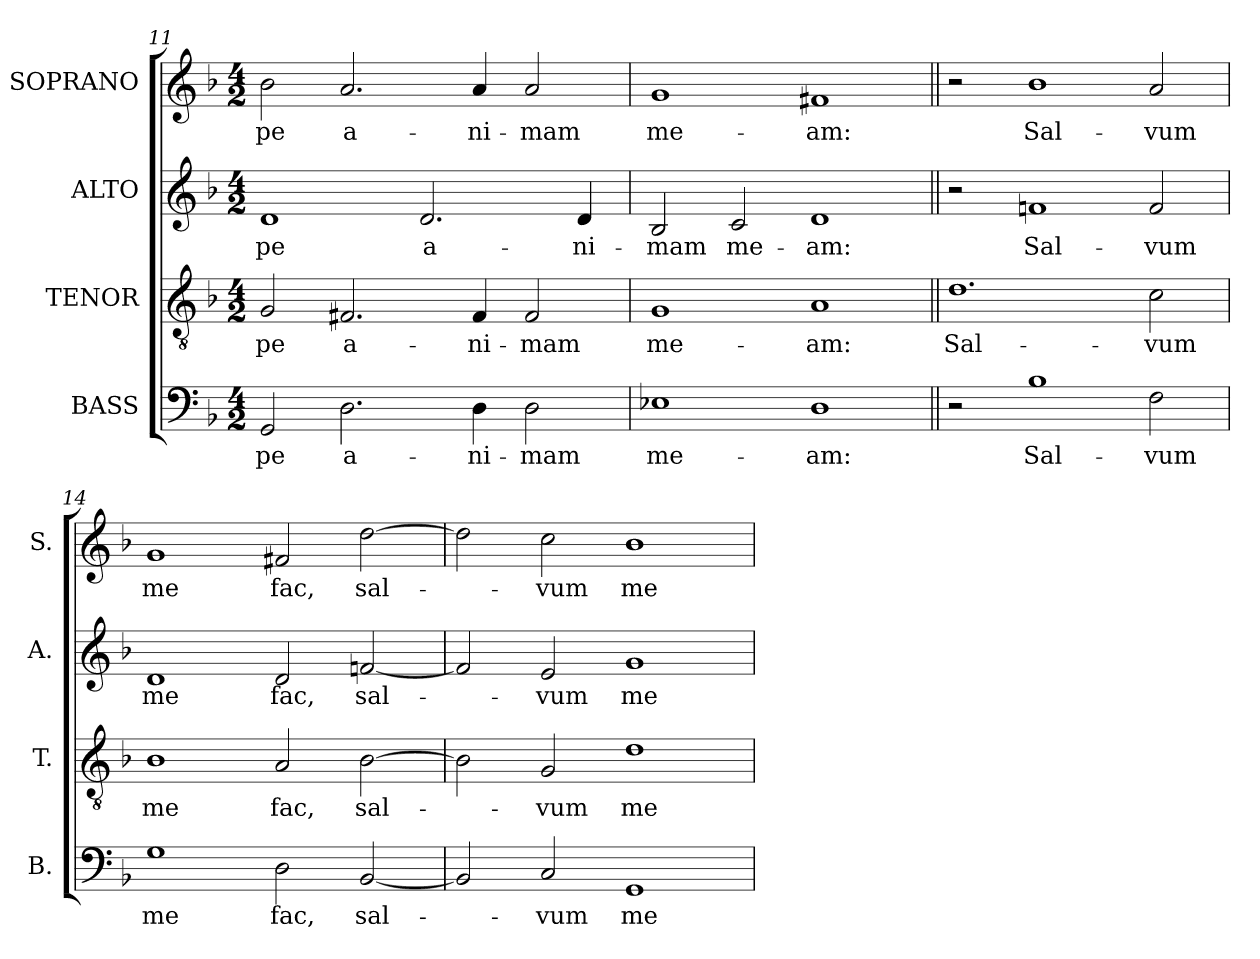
**kern	**text	**kern	**text	**kern	**text	**kern	**text
*part4	*part4	*part3	*part3	*part2	*part2	*part1	*part1
*staff4	*staff4	*staff3	*staff3	*staff2	*staff2	*staff1	*staff1
*I"BASS	*	*I"TENOR	*	*I"ALTO	*	*I"SOPRANO	*
*I'B.	*	*I'T.	*	*I'A.	*	*I'S.	*
*clefF4	*	*clefGv2	*	*clefG2	*	*clefG2	*
*	*	*ITrd7c12	*	*	*	*	*
*k[b-]	*	*k[b-]	*	*k[b-]	*	*k[b-]	*
*F:	*	*F:	*	*F:	*	*F:	*
*M4/2	*	*M4/2	*	*M4/2	*	*M4/2	*
=11	=11	=11	=11	=11	=11	=11	=11
!	!LO:LY:b:color=#000000	!	!	!	!	!	!
!	!	!	!LO:LY:b:color=#000000	!	!	!	!
!	!	!	!	!	!LO:LY:b:color=#000000	!	!
!	!	!	!	!	!	!	!LO:LY:b:color=#000000
2GGi/	-pe	2GGi/	-pe	1di	-pe	2b-i\	-pe
!	!LO:LY:b:color=#000000	!	!	!	!	!	!
!	!	!	!LO:LY:b:color=#000000	!	!	!	!
!	!	!	!	!	!	!	!LO:LY:b:color=#000000
2.Di\	a-	2.FF#Xi/	a-	.	.	2.ai/	a-
!	!	!	!	!	!LO:LY:b:color=#000000	!	!
.	.	.	.	2.di/	a-	.	.
!	!LO:LY:b:color=#000000	!	!	!	!	!	!
!	!	!	!LO:LY:b:color=#000000	!	!	!	!
!	!	!	!	!	!	!	!LO:LY:b:color=#000000
4Di\	-ni-	4FF#i/	-ni-	.	.	4ai/	-ni-
!	!LO:LY:b:color=#000000	!	!	!	!	!	!
!	!	!	!LO:LY:b:color=#000000	!	!	!	!
!	!	!	!	!	!	!	!LO:LY:b:color=#000000
2Di\	-mam	2FF#i/	-mam	.	.	2ai/	-mam
!	!	!	!	!	!LO:LY:b:color=#000000	!	!
.	.	.	.	4di/	-ni-	.	.
=12	=12	=12	=12	=12	=12	=12	=12
!	!LO:LY:b:color=#000000	!	!	!	!	!	!
!	!	!	!LO:LY:b:color=#000000	!	!	!	!
!	!	!	!	!	!LO:LY:b:color=#000000	!	!
!	!	!	!	!	!	!	!LO:LY:b:color=#000000
1E-Xi	me-	1GGi	me-	2B-i/	-mam	1gi	me-
!	!	!	!	!	!LO:LY:b:color=#000000	!	!
.	.	.	.	2ci/	me-	.	.
!	!LO:LY:b:color=#000000	!	!	!	!	!	!
!	!	!	!LO:LY:b:color=#000000	!	!	!	!
!	!	!	!	!	!LO:LY:b:color=#000000	!	!
!	!	!	!	!	!	!	!LO:LY:b:color=#000000
1Di	-am:	1AAi	-am:	1di	-am:	1f#Xi	-am:
!!LO:LB:g=z
=13||	=13||	=13||	=13||	=13||	=13||	=13||	=13||
!	!	!	!LO:LY:b:color=#000000	!	!	!	!
2r	.	1.Di	Sal-	2r	.	2r	.
!	!LO:LY:b:color=#000000	!	!	!	!	!	!
!	!	!	!	!	!LO:LY:b:color=#000000	!	!
!	!	!	!	!	!	!	!LO:LY:b:color=#000000
1B-i	Sal-	.	.	1fni	Sal-	1b-i	Sal-
!	!LO:LY:b:color=#000000	!	!	!	!	!	!
!	!	!	!LO:LY:b:color=#000000	!	!	!	!
!	!	!	!	!	!LO:LY:b:color=#000000	!	!
!	!	!	!	!	!	!	!LO:LY:b:color=#000000
2Fi\	-vum	2Ci\	-vum	2fi/	-vum	2ai/	-vum
=14	=14	=14	=14	=14	=14	=14	=14
!	!LO:LY:b:color=#000000	!	!	!	!	!	!
!	!	!	!LO:LY:b:color=#000000	!	!	!	!
!	!	!	!	!	!LO:LY:b:color=#000000	!	!
!	!	!	!	!	!	!	!LO:LY:b:color=#000000
1Gi	me	1BB-i	me	1di	me	1gi	me
!	!LO:LY:b:color=#000000	!	!	!	!	!	!
!	!	!	!LO:LY:b:color=#000000	!	!	!	!
!	!	!	!	!	!LO:LY:b:color=#000000	!	!
!	!	!	!	!	!	!	!LO:LY:b:color=#000000
2Di\	fac,	2AAi/	fac,	2di/	fac,	2f#Xi/	fac,
!	!LO:LY:b:color=#000000	!	!	!	!	!	!
!	!	!	!LO:LY:b:color=#000000	!	!	!	!
!	!	!	!	!	!LO:LY:b:color=#000000	!	!
!	!	!	!	!	!	!	!LO:LY:b:color=#000000
[2BB-i/	sal-	[2BB-i\	sal-	[2fni/	sal-	[2ddi\	sal-
=15	=15	=15	=15	=15	=15	=15	=15
2BB-i/]	.	2BB-i\]	.	2fi/]	.	2ddi\]	.
!	!LO:LY:b:color=#000000	!	!	!	!	!	!
!	!	!	!LO:LY:b:color=#000000	!	!	!	!
!	!	!	!	!	!LO:LY:b:color=#000000	!	!
!	!	!	!	!	!	!	!LO:LY:b:color=#000000
2Ci/	-vum	2GGi/	-vum	2ei/	-vum	2cci\	-vum
!	!LO:LY:b:color=#000000	!	!	!	!	!	!
!	!	!	!LO:LY:b:color=#000000	!	!	!	!
!	!	!	!	!	!LO:LY:b:color=#000000	!	!
!	!	!	!	!	!	!	!LO:LY:b:color=#000000
1GGi	me	1Di	me	1gi	me	1b-i	me
=	=	=	=	=	=	=	=
*-	*-	*-	*-	*-	*-	*-	*-
